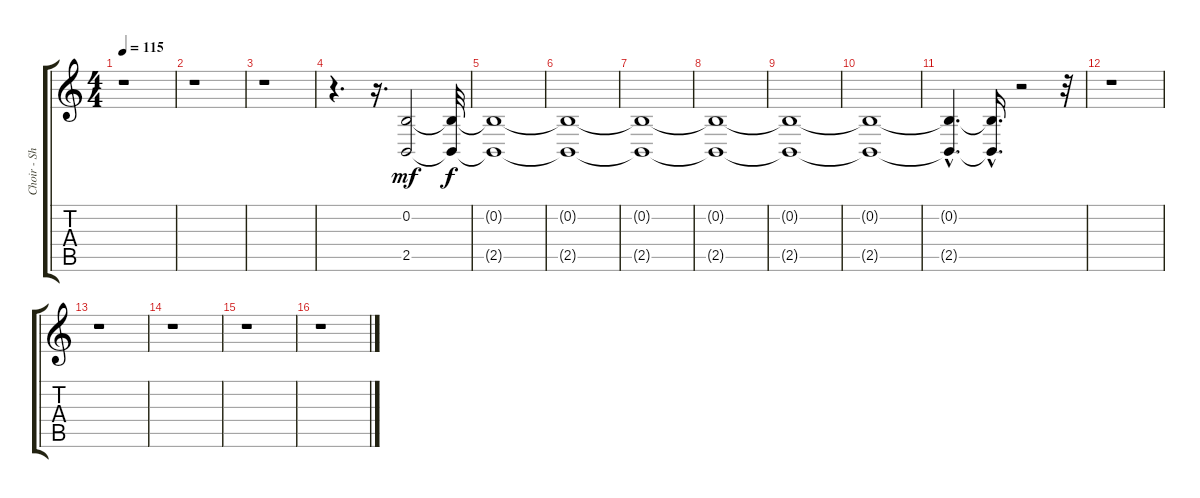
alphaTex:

\track ("Choir - Sherinian" "Choir - Sh") {instrument choiraahs}
\staff {score tabs}
\tuning (E4 B3 G3 D3 A2 E2) {hide}
\ts (4 4)
\tempo 115
\clef g2
\ks c
r.1{dy f} |
r.1 |
r.1 |
r.4{d} r.16{d} (0.2 2.5).2{dy mf} (0.2{t} 2.5{t}).32{dy f} |
(0.2{t} 2.5{t}).1 |
(0.2{t} 2.5{t}).1 |
(0.2{t} 2.5{t}).1 |
(0.2{t} 2.5{t}).1 |
(0.2{t} 2.5{t}).1 |
(0.2{t} 2.5{t}).1 |
(0.2{hac t} 2.5{hac t}).4{d} (0.2{hac t} 2.5{hac t}).16{d} r.2 r.32 |
r.1 |
r.1 |
r.1 |
r.1 |
r.1
